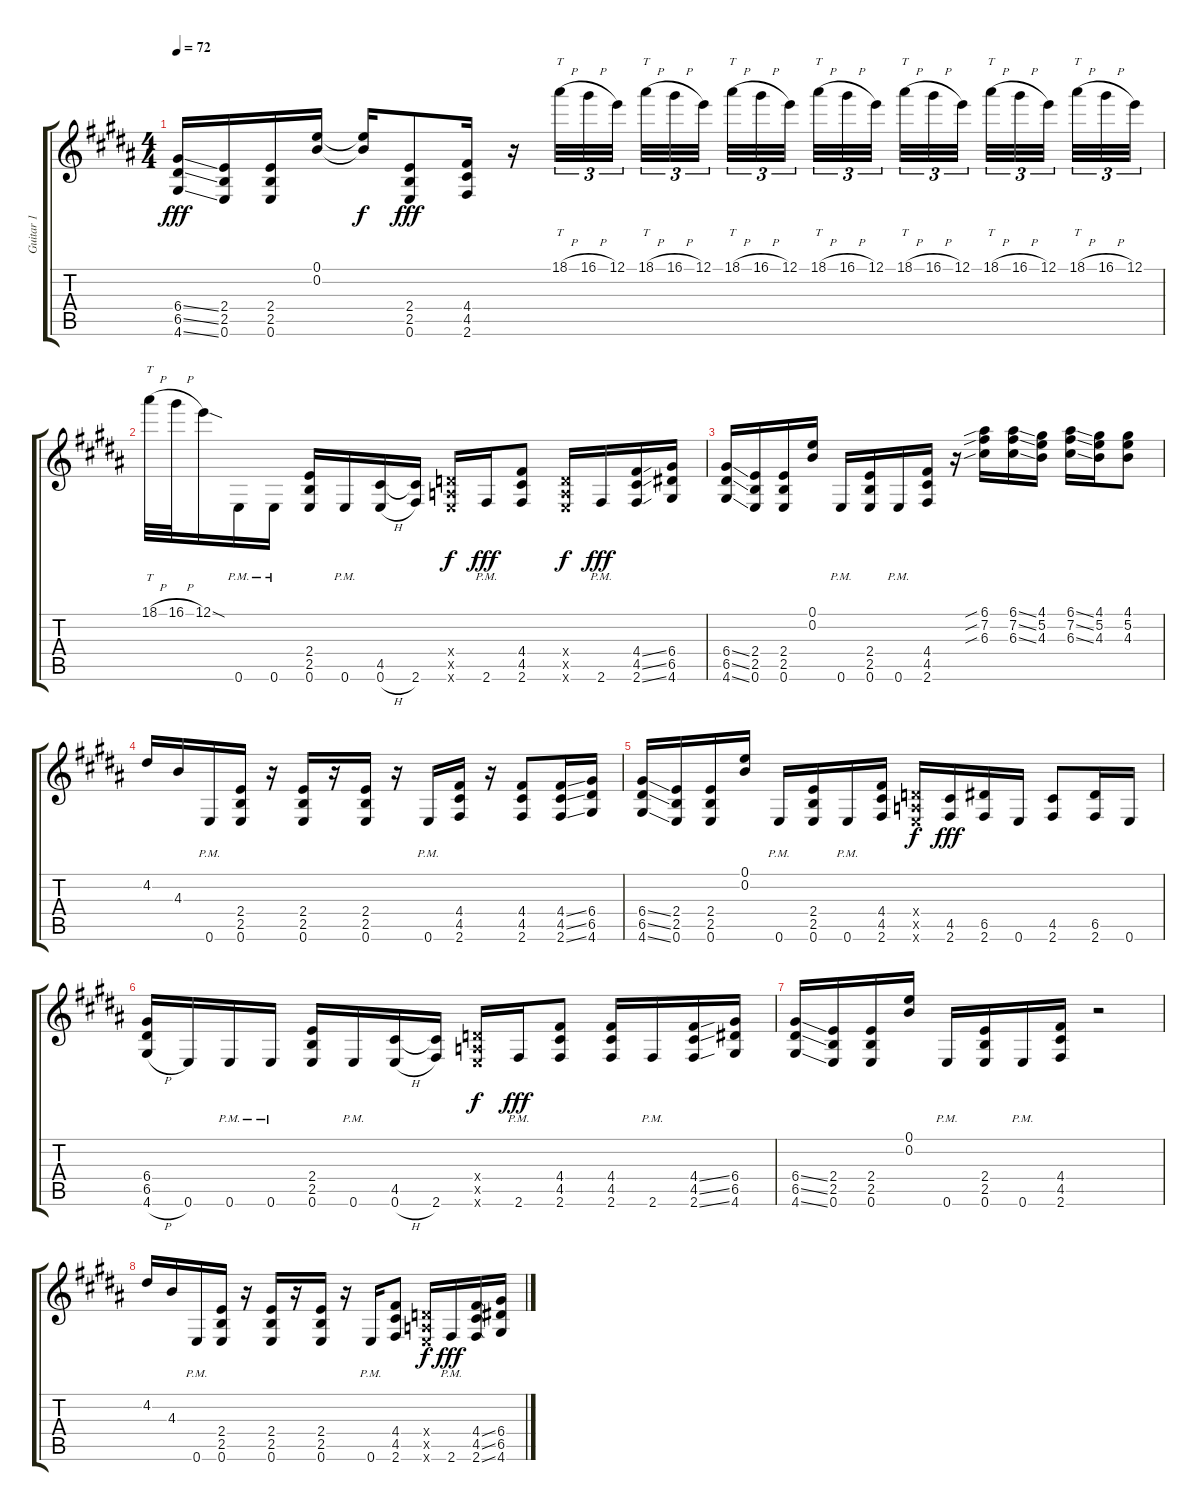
\track ("Guitar 1" "Guitar 1") {instrument distortionguitar}
\staff {score tabs}
\tuning (E4 B3 G3 D3 A2 E2) {hide}
\ts (4 4)
\tempo 72
\clef g2
\ks b
(6.4{ss} 6.5{ss} 4.6{ss}).16{dy fff} (2.4 2.5 0.6).16 (2.4 2.5 0.6).16 (0.1 0.2).16 (0.1{t} 0.2{t}).16{dy f} (2.4 2.5 0.6).8{dy fff} (4.4 4.5 2.6).16 r.16 18.1{h}.32{tt tu (3 2)} 16.1{h}.32{tu (3 2)} 12.1.32{tu (3 2)} 18.1{h}.32{tt tu (3 2)} 16.1{h}.32{tu (3 2)} 12.1.32{tu (3 2)} 18.1{h}.32{tt tu (3 2)} 16.1{h}.32{tu (3 2)} 12.1.32{tu (3 2)} 18.1{h}.32{tt tu (3 2)} 16.1{h}.32{tu (3 2)} 12.1.32{tu (3 2)} 18.1{h}.32{tt tu (3 2)} 16.1{h}.32{tu (3 2)} 12.1.32{tu (3 2)} 18.1{h}.32{tt tu (3 2)} 16.1{h}.32{tu (3 2)} 12.1.32{tu (3 2)} 18.1{h}.32{tt tu (3 2)} 16.1{h}.32{tu (3 2)} 12.1.32{tu (3 2)} |
18.1{h}.32{tt} 16.1{h}.32 12.1{sod}.16 0.6{pm}.16 0.6{pm}.16 (2.4 2.5 0.6).16 0.6{pm}.16 (4.5 0.6{h}).16 (4.5{t} 2.6).16 (0.4{x} 0.5{x} 0.6{x}).16{dy f} 2.6{pm}.16{dy fff} (4.4 4.5 2.6).8 (0.4{x} 0.5{x} 0.6{x}).16{dy f} 2.6{pm}.16{dy fff} (4.4{ss} 4.5{ss} 2.6{ss}).16 (6.4 6.5 4.6).16 |
(6.4{ss} 6.5{ss} 4.6{ss}).16 (2.4 2.5 0.6).16 (2.4 2.5 0.6).16 (0.1 0.2).16 0.6{pm}.16 (2.4 2.5 0.6).16 0.6{pm}.16 (4.4 4.5 2.6).16 r.16 (6.1{sib} 7.2{sib} 6.3{sib}).16 (6.1{ss} 7.2{ss} 6.3{ss}).16 (4.1 5.2 4.3).16 (6.1{ss} 7.2{ss} 6.3{ss}).16 (4.1 5.2 4.3).16 (4.1 5.2 4.3).8 |
4.2.16 4.3.16 0.6{pm}.16 (2.4 2.5 0.6).16 r.16 (2.4 2.5 0.6).16 r.16 (2.4 2.5 0.6).16 r.16 0.6{pm}.16 (4.4 4.5 2.6).16 r.16 (4.4 4.5 2.6).8 (4.4{ss} 4.5{ss} 2.6{ss}).16 (6.4 6.5 4.6).16 |
(6.4{ss} 6.5{ss} 4.6{ss}).16 (2.4 2.5 0.6).16 (2.4 2.5 0.6).16 (0.1 0.2).16 0.6{pm}.16 (2.4 2.5 0.6).16 0.6{pm}.16 (4.4 4.5 2.6).16 (0.4{x} 0.5{x} 0.6{x}).16{dy f} (4.5 2.6).16{dy fff} (6.5 2.6).16 0.6.16 (4.5 2.6).8 (6.5 2.6).16 0.6.16 |
(6.4 6.5 4.6{h}).16 0.6.16 0.6{pm}.16 0.6{pm}.16 (2.4 2.5 0.6).16 0.6{pm}.16 (4.5 0.6{h}).16 (4.5{t} 2.6).16 (0.4{x} 0.5{x} 0.6{x}).16{dy f} 2.6{pm}.16{dy fff} (4.4 4.5 2.6).8 (4.4 4.5 2.6).16 2.6{pm}.16 (4.4{ss} 4.5{ss} 2.6{ss}).16 (6.4 6.5 4.6).16 |
(6.4{ss} 6.5{ss} 4.6{ss}).16 (2.4 2.5 0.6).16 (2.4 2.5 0.6).16 (0.1 0.2).16 0.6{pm}.16 (2.4 2.5 0.6).16 0.6{pm}.16 (4.4 4.5 2.6).16 r.2 |
4.2.16 4.3.16 0.6{pm}.16 (2.4 2.5 0.6).16 r.16 (2.4 2.5 0.6).16 r.16 (2.4 2.5 0.6).16 r.16 0.6{pm}.16 (4.4 4.5 2.6).8 (0.4{x} 0.5{x} 0.6{x}).16{dy f} 2.6{pm}.16{dy fff} (4.4{ss} 4.5{ss} 2.6{ss}).16 (6.4 6.5 4.6).16
